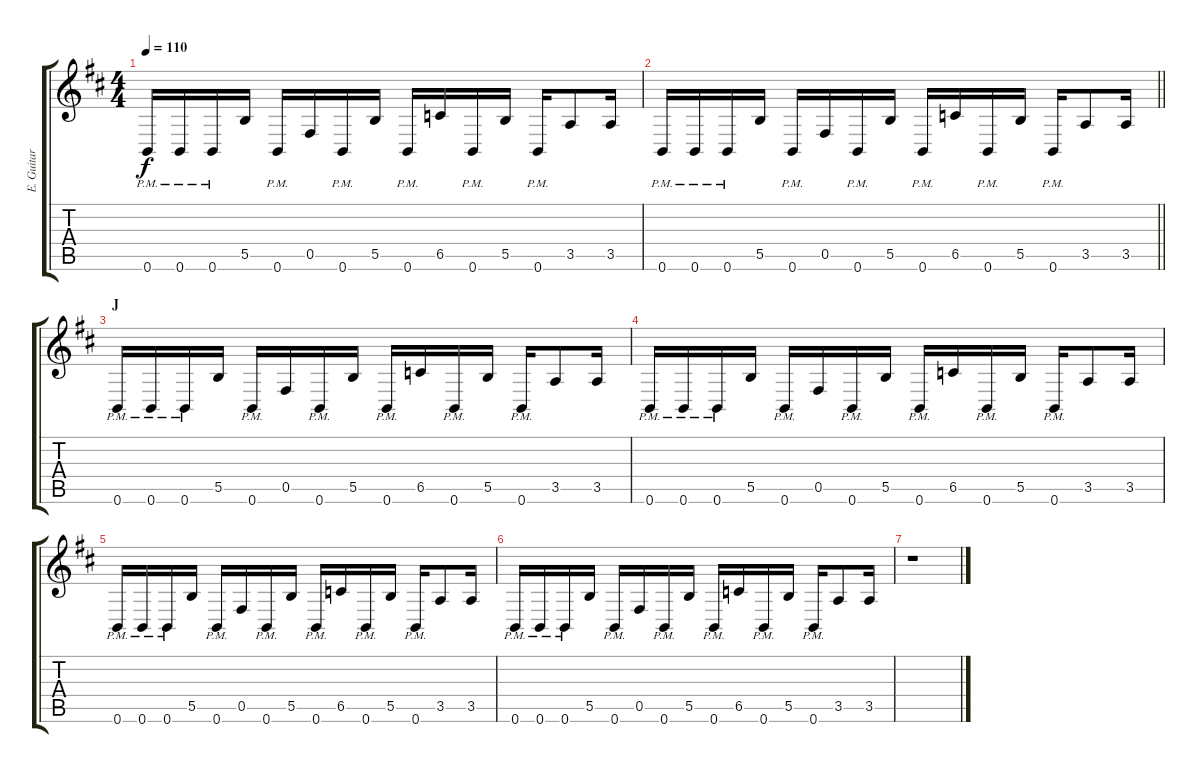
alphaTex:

\track ("E. Guitar I" "E. Guitar ") {instrument overdrivenguitar}
\staff {score tabs}
\tuning (Db4 Ab3 E3 B2 Gb2 B1) {hide}
\ts (4 4)
\tempo 110
\clef g2
\ks d
0.6{pm}.16{dy f} 0.6{pm}.16 0.6{pm}.16 5.5.16 0.6{pm}.16 0.5.16 0.6{pm}.16 5.5.16 0.6{pm}.16 6.5.16 0.6{pm}.16 5.5.16 0.6{pm}.16 3.5.8 3.5.16 |
\barLineRight lightlight
0.6{pm}.16 0.6{pm}.16 0.6{pm}.16 5.5.16 0.6{pm}.16 0.5.16 0.6{pm}.16 5.5.16 0.6{pm}.16 6.5.16 0.6{pm}.16 5.5.16 0.6{pm}.16 3.5.8 3.5.16 |
\section ("" "J")
0.6{pm}.16 0.6{pm}.16 0.6{pm}.16 5.5.16 0.6{pm}.16 0.5.16 0.6{pm}.16 5.5.16 0.6{pm}.16 6.5.16 0.6{pm}.16 5.5.16 0.6{pm}.16 3.5.8 3.5.16 |
0.6{pm}.16 0.6{pm}.16 0.6{pm}.16 5.5.16 0.6{pm}.16 0.5.16 0.6{pm}.16 5.5.16 0.6{pm}.16 6.5.16 0.6{pm}.16 5.5.16 0.6{pm}.16 3.5.8 3.5.16 |
0.6{pm}.16 0.6{pm}.16 0.6{pm}.16 5.5.16 0.6{pm}.16 0.5.16 0.6{pm}.16 5.5.16 0.6{pm}.16 6.5.16 0.6{pm}.16 5.5.16 0.6{pm}.16 3.5.8 3.5.16 |
0.6{pm}.16 0.6{pm}.16 0.6{pm}.16 5.5.16 0.6{pm}.16 0.5.16 0.6{pm}.16 5.5.16 0.6{pm}.16 6.5.16 0.6{pm}.16 5.5.16 0.6{pm}.16 3.5.8 3.5.16 |
r.1
